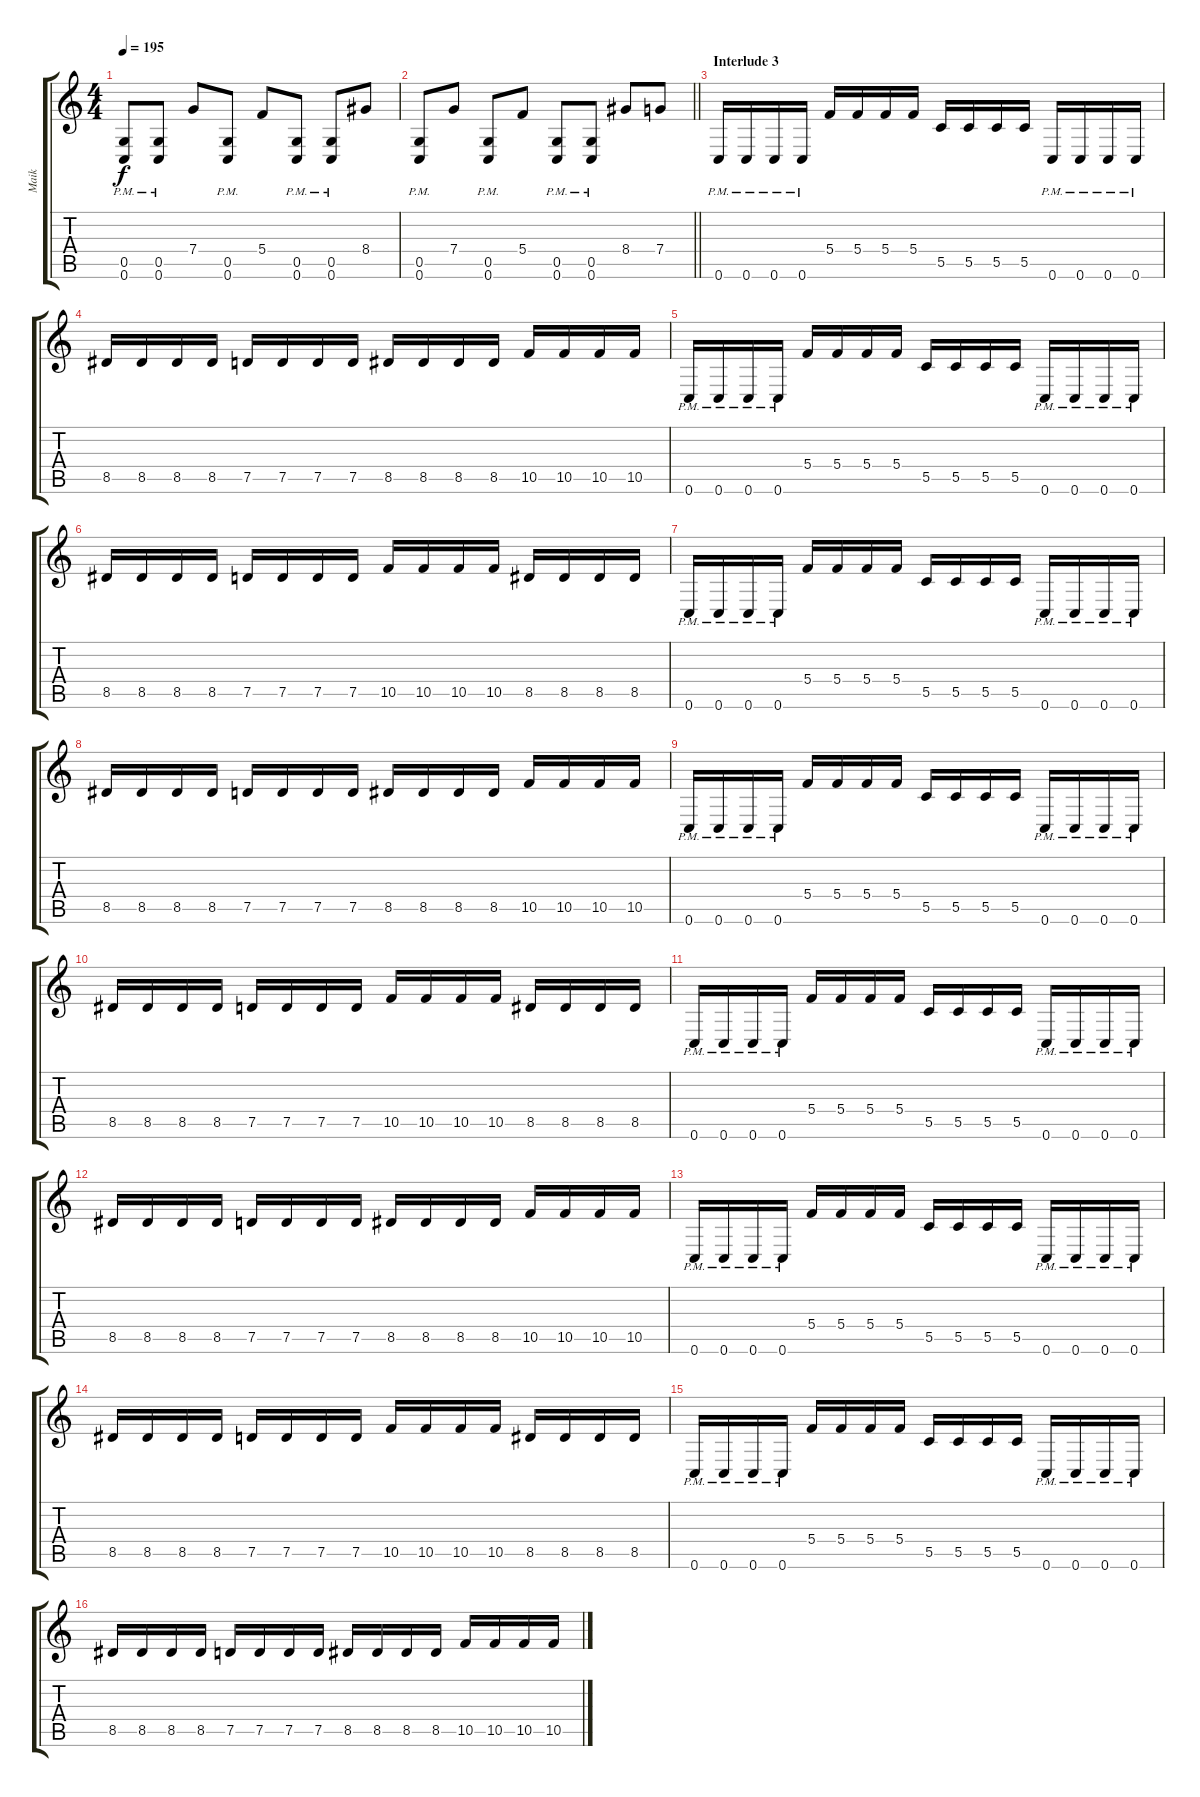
\track ("Maik" "Maik") {instrument distortionguitar}
\staff {score tabs}
\tuning (D4 A3 F3 C3 G2 C2) {hide}
\ts (4 4)
\tempo 195
\clef g2
\ks c
(0.5{pm} 0.6{pm}).8{dy f} (0.5{pm} 0.6{pm}).8 7.4.8 (0.5{pm} 0.6{pm}).8 5.4.8 (0.5{pm} 0.6{pm}).8 (0.5{pm} 0.6{pm}).8 8.4.8 |
\barLineRight lightlight
(0.5{pm} 0.6{pm}).8 7.4.8 (0.5{pm} 0.6{pm}).8 5.4.8 (0.5{pm} 0.6{pm}).8 (0.5{pm} 0.6{pm}).8 8.4.8 7.4.8 |
\section ("" "Interlude 3")
0.6{pm}.16 0.6{pm}.16 0.6{pm}.16 0.6{pm}.16 5.4.16 5.4.16 5.4.16 5.4.16 5.5.16 5.5.16 5.5.16 5.5.16 0.6{pm}.16 0.6{pm}.16 0.6{pm}.16 0.6{pm}.16 |
8.5.16 8.5.16 8.5.16 8.5.16 7.5.16 7.5.16 7.5.16 7.5.16 8.5.16 8.5.16 8.5.16 8.5.16 10.5.16 10.5.16 10.5.16 10.5.16 |
0.6{pm}.16 0.6{pm}.16 0.6{pm}.16 0.6{pm}.16 5.4.16 5.4.16 5.4.16 5.4.16 5.5.16 5.5.16 5.5.16 5.5.16 0.6{pm}.16 0.6{pm}.16 0.6{pm}.16 0.6{pm}.16 |
8.5.16 8.5.16 8.5.16 8.5.16 7.5.16 7.5.16 7.5.16 7.5.16 10.5.16 10.5.16 10.5.16 10.5.16 8.5.16 8.5.16 8.5.16 8.5.16 |
0.6{pm}.16 0.6{pm}.16 0.6{pm}.16 0.6{pm}.16 5.4.16 5.4.16 5.4.16 5.4.16 5.5.16 5.5.16 5.5.16 5.5.16 0.6{pm}.16 0.6{pm}.16 0.6{pm}.16 0.6{pm}.16 |
8.5.16 8.5.16 8.5.16 8.5.16 7.5.16 7.5.16 7.5.16 7.5.16 8.5.16 8.5.16 8.5.16 8.5.16 10.5.16 10.5.16 10.5.16 10.5.16 |
0.6{pm}.16 0.6{pm}.16 0.6{pm}.16 0.6{pm}.16 5.4.16 5.4.16 5.4.16 5.4.16 5.5.16 5.5.16 5.5.16 5.5.16 0.6{pm}.16 0.6{pm}.16 0.6{pm}.16 0.6{pm}.16 |
8.5.16 8.5.16 8.5.16 8.5.16 7.5.16 7.5.16 7.5.16 7.5.16 10.5.16 10.5.16 10.5.16 10.5.16 8.5.16 8.5.16 8.5.16 8.5.16 |
0.6{pm}.16 0.6{pm}.16 0.6{pm}.16 0.6{pm}.16 5.4.16 5.4.16 5.4.16 5.4.16 5.5.16 5.5.16 5.5.16 5.5.16 0.6{pm}.16 0.6{pm}.16 0.6{pm}.16 0.6{pm}.16 |
8.5.16 8.5.16 8.5.16 8.5.16 7.5.16 7.5.16 7.5.16 7.5.16 8.5.16 8.5.16 8.5.16 8.5.16 10.5.16 10.5.16 10.5.16 10.5.16 |
0.6{pm}.16 0.6{pm}.16 0.6{pm}.16 0.6{pm}.16 5.4.16 5.4.16 5.4.16 5.4.16 5.5.16 5.5.16 5.5.16 5.5.16 0.6{pm}.16 0.6{pm}.16 0.6{pm}.16 0.6{pm}.16 |
8.5.16 8.5.16 8.5.16 8.5.16 7.5.16 7.5.16 7.5.16 7.5.16 10.5.16 10.5.16 10.5.16 10.5.16 8.5.16 8.5.16 8.5.16 8.5.16 |
0.6{pm}.16 0.6{pm}.16 0.6{pm}.16 0.6{pm}.16 5.4.16 5.4.16 5.4.16 5.4.16 5.5.16 5.5.16 5.5.16 5.5.16 0.6{pm}.16 0.6{pm}.16 0.6{pm}.16 0.6{pm}.16 |
8.5.16 8.5.16 8.5.16 8.5.16 7.5.16 7.5.16 7.5.16 7.5.16 8.5.16 8.5.16 8.5.16 8.5.16 10.5.16 10.5.16 10.5.16 10.5.16
